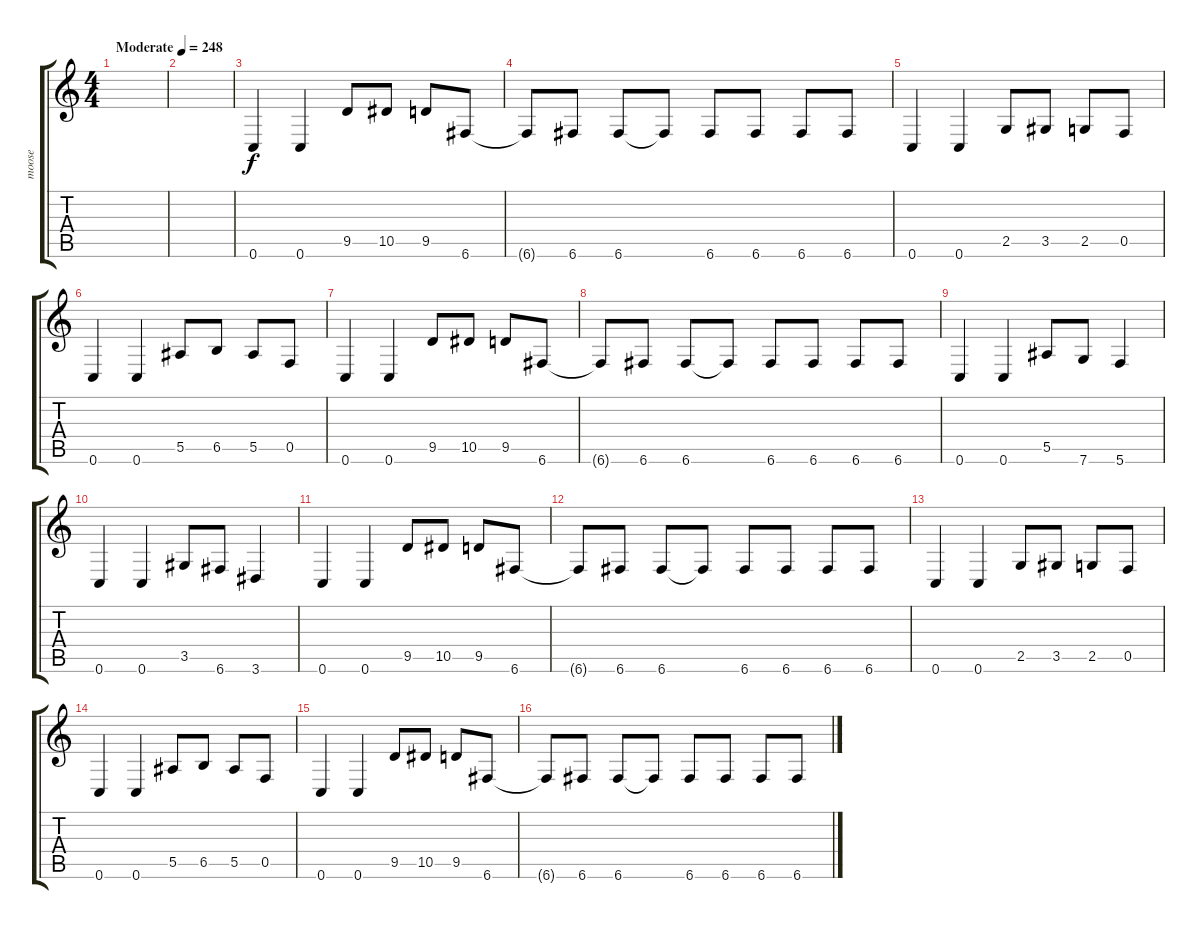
\track ("moose" "moose") {instrument slapbass2}
\staff {score tabs}
\tuning (C4 G3 Eb3 Bb2 F2 C2) {hide}
\ts (4 4)
\tempo (248 "Moderate")
\clef g2
\ks c
|
|
0.6.4 0.6.4 9.5.8 10.5.8 9.5.8 6.6.8 |
6.6{t}.8 6.6.8 6.6.8 6.6{t}.8 6.6.8 6.6.8 6.6.8 6.6.8 |
0.6.4 0.6.4 2.5.8 3.5.8 2.5.8 0.5.8 |
0.6.4 0.6.4 5.5.8 6.5.8 5.5.8 0.5.8 |
0.6.4 0.6.4 9.5.8 10.5.8 9.5.8 6.6.8 |
6.6{t}.8 6.6.8 6.6.8 6.6{t}.8 6.6.8 6.6.8 6.6.8 6.6.8 |
0.6.4 0.6.4 5.5.8 7.6.8 5.6.4 |
0.6.4 0.6.4 3.5.8 6.6.8 3.6.4 |
0.6.4 0.6.4 9.5.8 10.5.8 9.5.8 6.6.8 |
6.6{t}.8 6.6.8 6.6.8 6.6{t}.8 6.6.8 6.6.8 6.6.8 6.6.8 |
0.6.4 0.6.4 2.5.8 3.5.8 2.5.8 0.5.8 |
0.6.4 0.6.4 5.5.8 6.5.8 5.5.8 0.5.8 |
0.6.4 0.6.4 9.5.8 10.5.8 9.5.8 6.6.8 |
6.6{t}.8 6.6.8 6.6.8 6.6{t}.8 6.6.8 6.6.8 6.6.8 6.6.8
